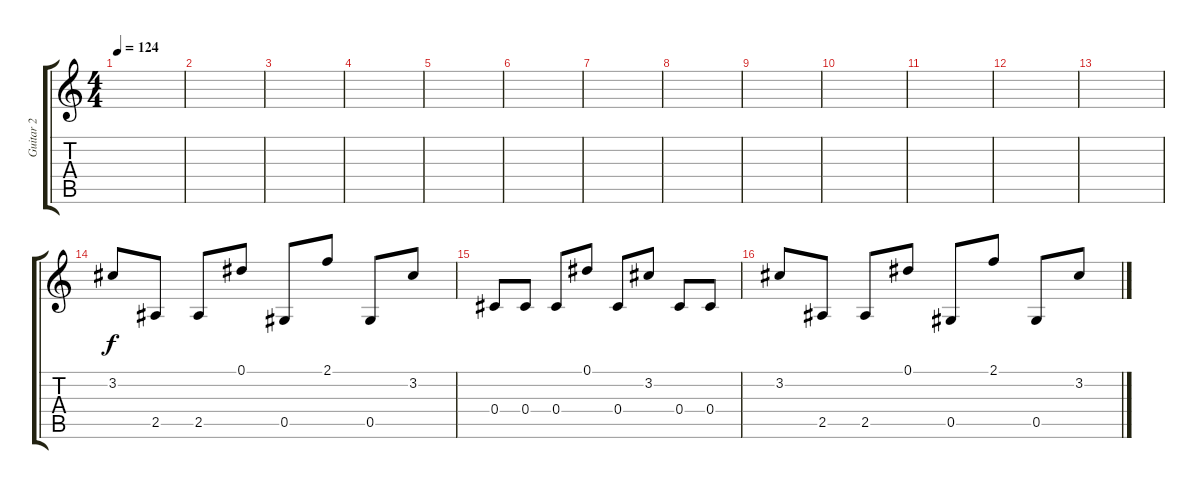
\track ("Guitar 2" "Guitar 2") {instrument electricguitarclean}
\staff {score tabs}
\tuning (Eb4 Bb3 Gb3 Db3 Ab2 Db2) {hide}
\ts (4 4)
\tempo 124
\clef g2
\ks c
|
|
|
|
|
|
|
|
|
|
|
|
|
3.2.8 2.5.8 2.5.8 0.1.8 0.5.8 2.1.8 0.5.8 3.2.8 |
0.4.8 0.4.8 0.4.8 0.1.8 0.4.8 3.2.8 0.4.8 0.4.8 |
3.2.8 2.5.8 2.5.8 0.1.8 0.5.8 2.1.8 0.5.8 3.2.8
